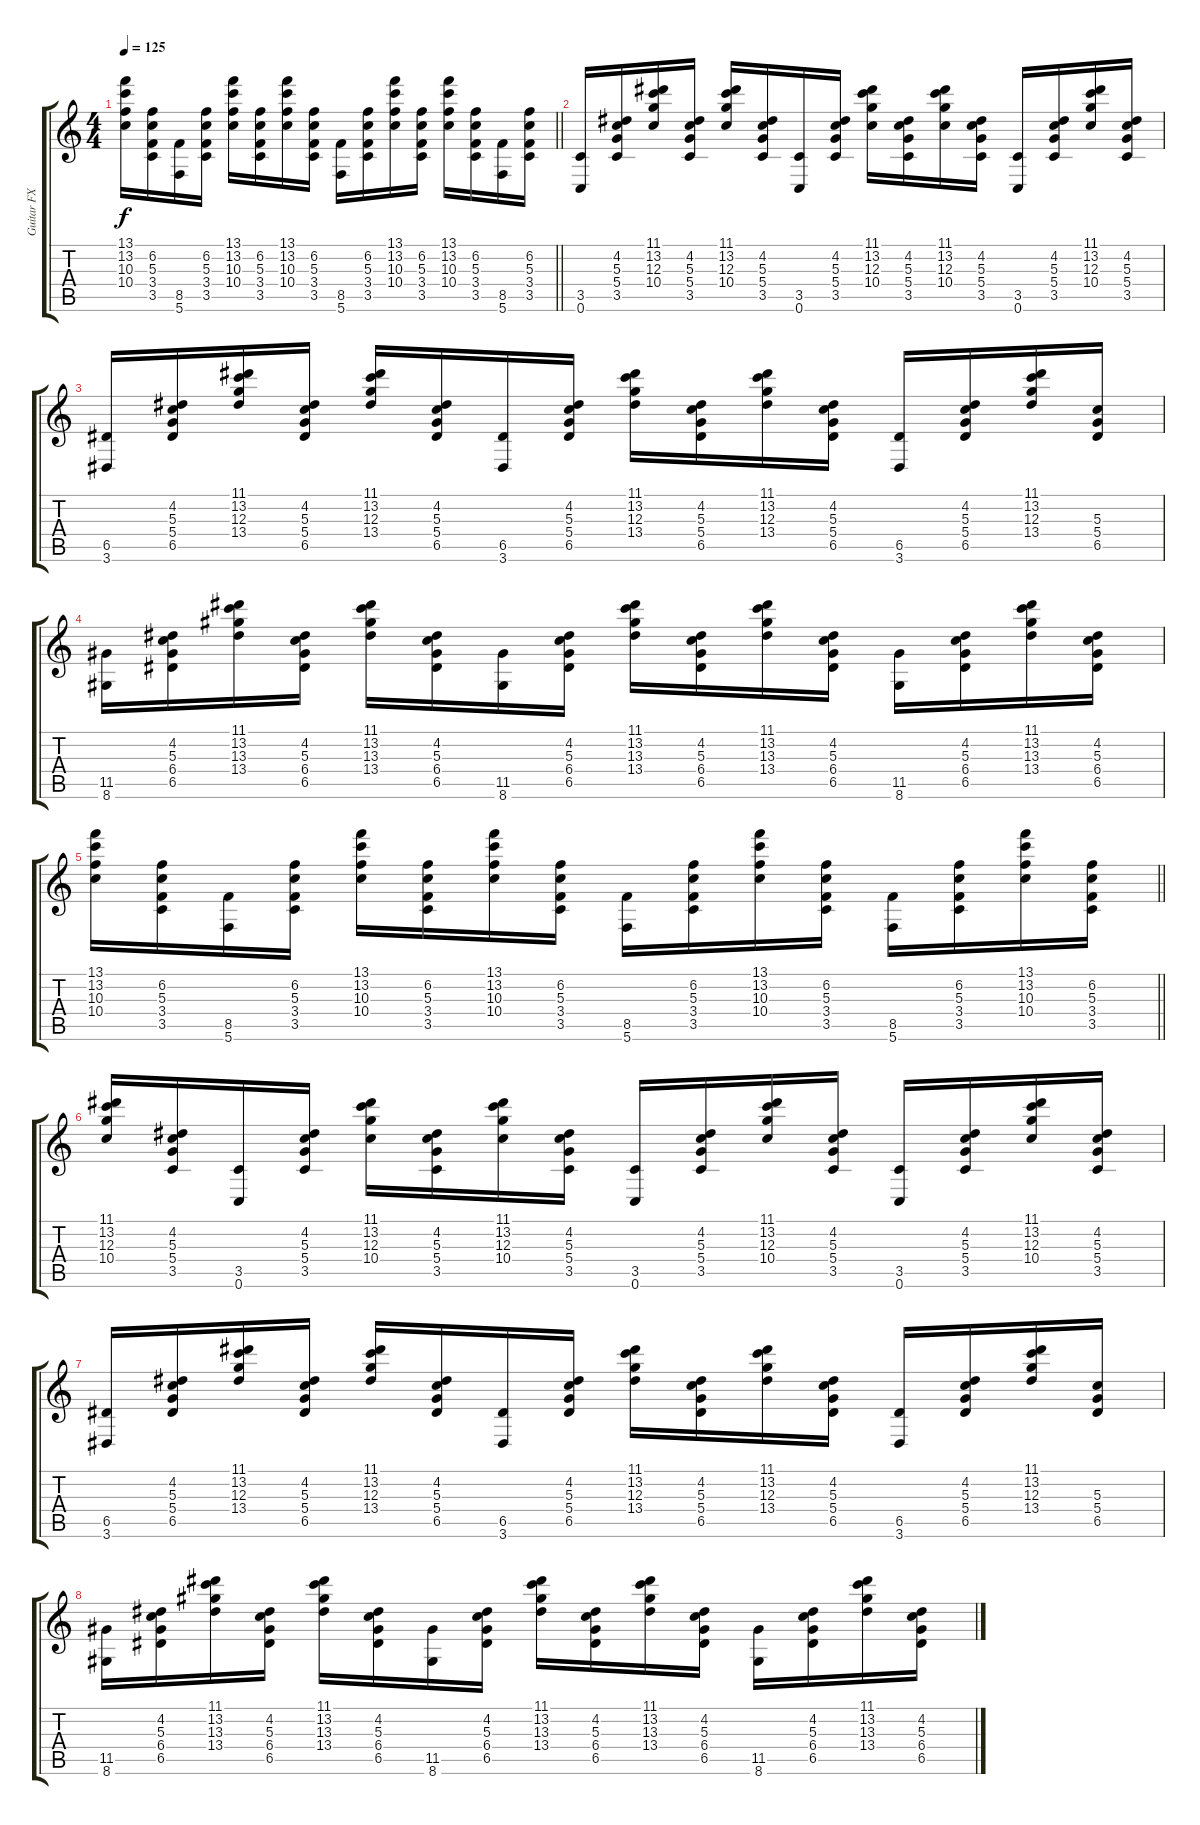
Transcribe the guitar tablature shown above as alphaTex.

\track ("Guitar FX" "Guitar FX") {instrument distortionguitar}
\staff {score tabs}
\tuning (E4 B3 G3 D3 A2 C2) {hide}
\ts (4 4)
\tempo 125
\clef g2
\barLineRight lightlight
\ks c
(13.1 13.2 10.3 10.4).16{dy f} (6.2 5.3 3.4 3.5).16 (8.5 5.6).16 (6.2 5.3 3.4 3.5).16 (13.1 13.2 10.3 10.4).16 (6.2 5.3 3.4 3.5).16 (13.1 13.2 10.3 10.4).16 (6.2 5.3 3.4 3.5).16 (8.5 5.6).16 (6.2 5.3 3.4 3.5).16 (13.1 13.2 10.3 10.4).16 (6.2 5.3 3.4 3.5).16 (13.1 13.2 10.3 10.4).16 (6.2 5.3 3.4 3.5).16 (8.5 5.6).16 (6.2 5.3 3.4 3.5).16 |
(3.5 0.6).16 (4.2 5.3 5.4 3.5).16 (11.1 13.2 12.3 10.4).16 (4.2 5.3 5.4 3.5).16 (11.1 13.2 12.3 10.4).16 (4.2 5.3 5.4 3.5).16 (3.5 0.6).16 (4.2 5.3 5.4 3.5).16 (11.1 13.2 12.3 10.4).16 (4.2 5.3 5.4 3.5).16 (11.1 13.2 12.3 10.4).16 (4.2 5.3 5.4 3.5).16 (3.5 0.6).16 (4.2 5.3 5.4 3.5).16 (11.1 13.2 12.3 10.4).16 (4.2 5.3 5.4 3.5).16 |
(6.5 3.6).16 (4.2 5.3 5.4 6.5).16 (11.1 13.2 12.3 13.4).16 (4.2 5.3 5.4 6.5).16 (11.1 13.2 12.3 13.4).16 (4.2 5.3 5.4 6.5).16 (6.5 3.6).16 (4.2 5.3 5.4 6.5).16 (11.1 13.2 12.3 13.4).16 (4.2 5.3 5.4 6.5).16 (11.1 13.2 12.3 13.4).16 (4.2 5.3 5.4 6.5).16 (6.5 3.6).16 (4.2 5.3 5.4 6.5).16 (11.1 13.2 12.3 13.4).16 (5.3 5.4 6.5).16 |
(11.5 8.6).16 (4.2 5.3 6.4 6.5).16 (11.1 13.2 13.3 13.4).16 (4.2 5.3 6.4 6.5).16 (11.1 13.2 13.3 13.4).16 (4.2 5.3 6.4 6.5).16 (11.5 8.6).16 (4.2 5.3 6.4 6.5).16 (11.1 13.2 13.3 13.4).16 (4.2 5.3 6.4 6.5).16 (11.1 13.2 13.3 13.4).16 (4.2 5.3 6.4 6.5).16 (11.5 8.6).16 (4.2 5.3 6.4 6.5).16 (11.1 13.2 13.3 13.4).16 (4.2 5.3 6.4 6.5).16 |
\barLineRight lightlight
(13.1 13.2 10.3 10.4).16 (6.2 5.3 3.4 3.5).16 (8.5 5.6).16 (6.2 5.3 3.4 3.5).16 (13.1 13.2 10.3 10.4).16 (6.2 5.3 3.4 3.5).16 (13.1 13.2 10.3 10.4).16 (6.2 5.3 3.4 3.5).16 (8.5 5.6).16 (6.2 5.3 3.4 3.5).16 (13.1 13.2 10.3 10.4).16 (6.2 5.3 3.4 3.5).16 (8.5 5.6).16 (6.2 5.3 3.4 3.5).16 (13.1 13.2 10.3 10.4).16 (6.2 5.3 3.4 3.5).16 |
(11.1 13.2 12.3 10.4).16 (4.2 5.3 5.4 3.5).16 (3.5 0.6).16 (4.2 5.3 5.4 3.5).16 (11.1 13.2 12.3 10.4).16 (4.2 5.3 5.4 3.5).16 (11.1 13.2 12.3 10.4).16 (4.2 5.3 5.4 3.5).16 (3.5 0.6).16 (4.2 5.3 5.4 3.5).16 (11.1 13.2 12.3 10.4).16 (4.2 5.3 5.4 3.5).16 (3.5 0.6).16 (4.2 5.3 5.4 3.5).16 (11.1 13.2 12.3 10.4).16 (4.2 5.3 5.4 3.5).16 |
(6.5 3.6).16 (4.2 5.3 5.4 6.5).16 (11.1 13.2 12.3 13.4).16 (4.2 5.3 5.4 6.5).16 (11.1 13.2 12.3 13.4).16 (4.2 5.3 5.4 6.5).16 (6.5 3.6).16 (4.2 5.3 5.4 6.5).16 (11.1 13.2 12.3 13.4).16 (4.2 5.3 5.4 6.5).16 (11.1 13.2 12.3 13.4).16 (4.2 5.3 5.4 6.5).16 (6.5 3.6).16 (4.2 5.3 5.4 6.5).16 (11.1 13.2 12.3 13.4).16 (5.3 5.4 6.5).16 |
(11.5 8.6).16 (4.2 5.3 6.4 6.5).16 (11.1 13.2 13.3 13.4).16 (4.2 5.3 6.4 6.5).16 (11.1 13.2 13.3 13.4).16 (4.2 5.3 6.4 6.5).16 (11.5 8.6).16 (4.2 5.3 6.4 6.5).16 (11.1 13.2 13.3 13.4).16 (4.2 5.3 6.4 6.5).16 (11.1 13.2 13.3 13.4).16 (4.2 5.3 6.4 6.5).16 (11.5 8.6).16 (4.2 5.3 6.4 6.5).16 (11.1 13.2 13.3 13.4).16 (4.2 5.3 6.4 6.5).16
